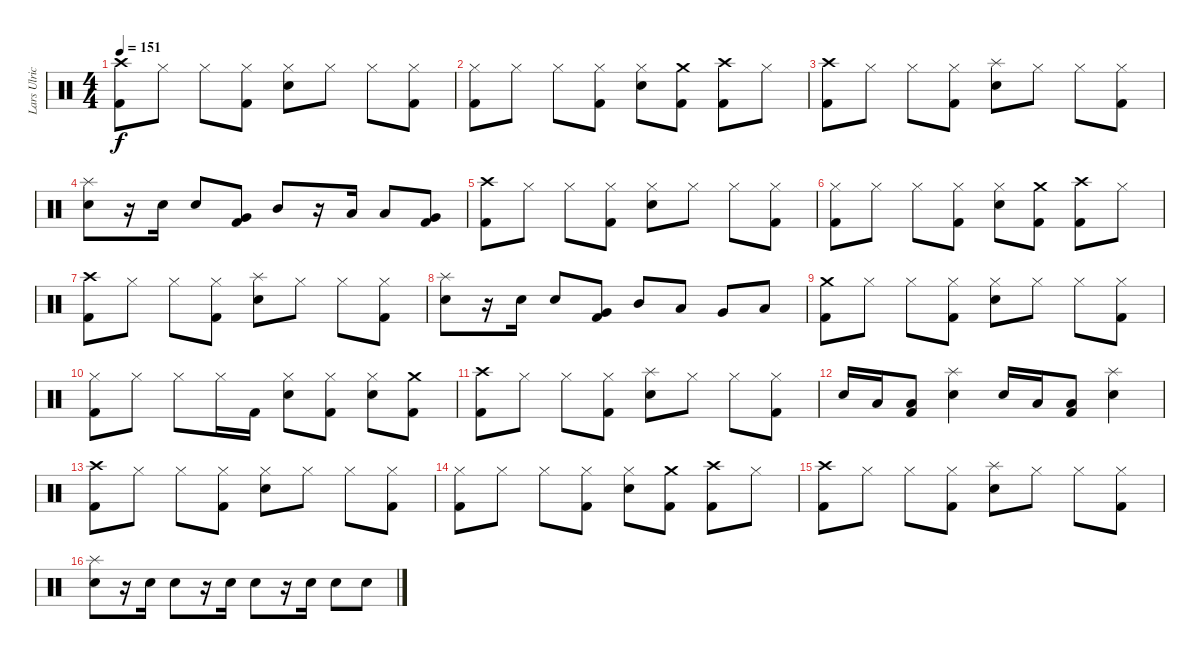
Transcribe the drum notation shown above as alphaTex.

\track ("Lars Ulrich" "Lars Ulric") {instrument percussion}
\staff {score}
\articulation defaults
\ts (4 4)
\tempo 151
\clef neutral
\ks c
("Crash high (hit)" "Kick (hit) 2").8{dy f} "Hi-Hat (closed)".8 "Hi-Hat (closed)".8 ("Hi-Hat (closed)" "Kick (hit) 2").8 ("Hi-Hat (closed)" "Snare (hit) 2").8 "Hi-Hat (closed)".8 "Hi-Hat (closed)".8 ("Hi-Hat (closed)" "Kick (hit) 2").8 |
("Hi-Hat (closed)" "Kick (hit) 2").8 "Hi-Hat (closed)".8 "Hi-Hat (closed)".8 ("Hi-Hat (closed)" "Kick (hit) 2").8 ("Hi-Hat (closed)" "Snare (hit) 2").8 ("Crash medium (hit)" "Kick (hit) 2").8 ("Crash high (hit)" "Kick (hit) 2").8 "Hi-Hat (closed)".8 |
("Crash high (hit)" "Kick (hit) 2").8 "Hi-Hat (closed)".8 "Hi-Hat (closed)".8 ("Hi-Hat (closed)" "Kick (hit) 2").8 ("Splash (hit)" "Snare (hit) 2").8 "Hi-Hat (closed)".8 "Hi-Hat (closed)".8 ("Hi-Hat (closed)" "Kick (hit) 2").8 |
("Splash (hit)" "Snare (hit) 2").8 r.16 "Snare (hit) 2".16 "Snare (hit) 2".8 ("Very Low Tom (hit)" "Kick (hit) 2").8 "Mid Tom (hit)".8 r.16 "Low Tom (hit)".16 "Low Tom (hit)".8 ("Very Low Tom (hit)" "Kick (hit) 2").8 |
("Crash high (hit)" "Kick (hit) 2").8 "Hi-Hat (closed)".8 "Hi-Hat (closed)".8 ("Hi-Hat (closed)" "Kick (hit) 2").8 ("Hi-Hat (closed)" "Snare (hit) 2").8 "Hi-Hat (closed)".8 "Hi-Hat (closed)".8 ("Hi-Hat (closed)" "Kick (hit) 2").8 |
("Hi-Hat (closed)" "Kick (hit) 2").8 "Hi-Hat (closed)".8 "Hi-Hat (closed)".8 ("Hi-Hat (closed)" "Kick (hit) 2").8 ("Hi-Hat (closed)" "Snare (hit) 2").8 ("Crash medium (hit)" "Kick (hit) 2").8 ("Crash high (hit)" "Kick (hit) 2").8 "Hi-Hat (closed)".8 |
("Crash high (hit)" "Kick (hit) 2").8 "Hi-Hat (closed)".8 "Hi-Hat (closed)".8 ("Hi-Hat (closed)" "Kick (hit) 2").8 ("Splash (hit)" "Snare (hit) 2").8 "Hi-Hat (closed)".8 "Hi-Hat (closed)".8 ("Hi-Hat (closed)" "Kick (hit) 2").8 |
("Splash (hit)" "Snare (hit) 2").8 r.16 "Snare (hit) 2".16 "Snare (hit) 2".8 ("Very Low Tom (hit)" "Kick (hit) 2").8 "Mid Tom (hit)".8 "Low Tom (hit)".8 "Very Low Tom (hit)".8 "Low Floor Tom (hit)".8 |
("Crash medium (hit)" "Kick (hit) 2").8 "Hi-Hat (closed)".8 "Hi-Hat (closed)".8 ("Hi-Hat (closed)" "Kick (hit) 2").8 ("Hi-Hat (closed)" "Snare (hit) 2").8 "Hi-Hat (closed)".8 "Hi-Hat (closed)".8 ("Hi-Hat (closed)" "Kick (hit) 2").8 |
("Hi-Hat (closed)" "Kick (hit) 2").8 "Hi-Hat (closed)".8 "Hi-Hat (closed)".8 "Hi-Hat (closed)".16 "Kick (hit) 2".16 ("Hi-Hat (closed)" "Snare (hit) 2").8 ("Hi-Hat (closed)" "Kick (hit) 2").8 ("Hi-Hat (closed)" "Snare (hit) 2").8 ("Crash medium (hit)" "Kick (hit) 2").8 |
("Crash high (hit)" "Kick (hit) 2").8 "Hi-Hat (closed)".8 "Hi-Hat (closed)".8 ("Hi-Hat (closed)" "Kick (hit) 2").8 ("Splash (hit)" "Snare (hit) 2").8 "Hi-Hat (closed)".8 "Hi-Hat (closed)".8 ("Hi-Hat (closed)" "Kick (hit) 2").8 |
"Snare (hit) 2".16 "Low Tom (hit)".16 ("Low Tom (hit)" "Kick (hit) 2").8 ("Splash (hit)" "Snare (hit) 2").4 "Snare (hit) 2".16 "Low Tom (hit)".16 ("Low Tom (hit)" "Kick (hit) 2").8 ("Splash (hit)" "Snare (hit) 2").4 |
("Crash high (hit)" "Kick (hit) 2").8 "Hi-Hat (closed)".8 "Hi-Hat (closed)".8 ("Hi-Hat (closed)" "Kick (hit) 2").8 ("Hi-Hat (closed)" "Snare (hit) 2").8 "Hi-Hat (closed)".8 "Hi-Hat (closed)".8 ("Hi-Hat (closed)" "Kick (hit) 2").8 |
("Hi-Hat (closed)" "Kick (hit) 2").8 "Hi-Hat (closed)".8 "Hi-Hat (closed)".8 ("Hi-Hat (closed)" "Kick (hit) 2").8 ("Hi-Hat (closed)" "Snare (hit) 2").8 ("Crash medium (hit)" "Kick (hit) 2").8 ("Crash high (hit)" "Kick (hit) 2").8 "Hi-Hat (closed)".8 |
("Crash high (hit)" "Kick (hit) 2").8 "Hi-Hat (closed)".8 "Hi-Hat (closed)".8 ("Hi-Hat (closed)" "Kick (hit) 2").8 ("Splash (hit)" "Snare (hit) 2").8 "Hi-Hat (closed)".8 "Hi-Hat (closed)".8 ("Hi-Hat (closed)" "Kick (hit) 2").8 |
("Splash (hit)" "Snare (hit) 2").8 r.16 "Snare (hit) 2".16 "Snare (hit) 2".8 r.16 "Snare (hit) 2".16 "Snare (hit) 2".8 r.16 "Snare (hit) 2".16 "Snare (hit) 2".8 "Snare (hit) 2".8
